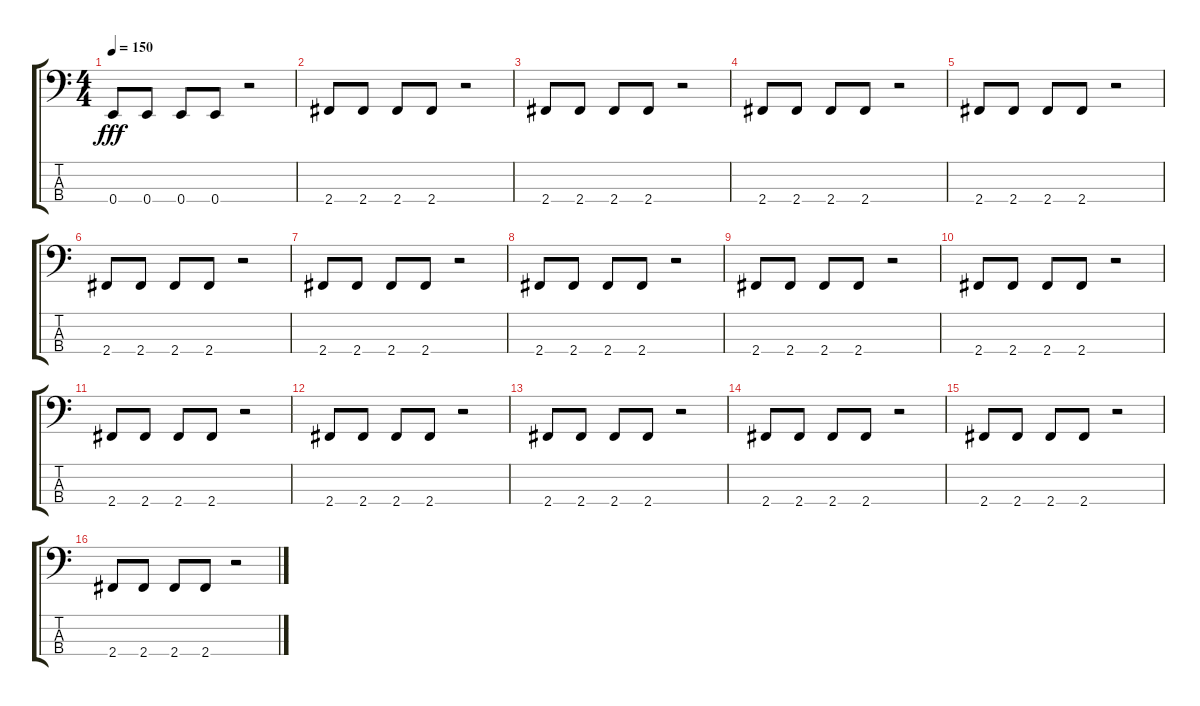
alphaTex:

\track "" {instrument synthbass1}
\staff {score tabs}
\tuning (G2 D2 A1 E1) {hide}
\ts (4 4)
\tempo 150
\clef f4
\ks c
0.4.8{dy fff} 0.4.8 0.4.8 0.4.8 r.2 |
2.4.8 2.4.8 2.4.8 2.4.8 r.2 |
2.4.8 2.4.8 2.4.8 2.4.8 r.2 |
2.4.8 2.4.8 2.4.8 2.4.8 r.2 |
2.4.8 2.4.8 2.4.8 2.4.8 r.2 |
2.4.8 2.4.8 2.4.8 2.4.8 r.2 |
2.4.8 2.4.8 2.4.8 2.4.8 r.2 |
2.4.8 2.4.8 2.4.8 2.4.8 r.2 |
2.4.8 2.4.8 2.4.8 2.4.8 r.2 |
2.4.8 2.4.8 2.4.8 2.4.8 r.2 |
2.4.8 2.4.8 2.4.8 2.4.8 r.2 |
2.4.8 2.4.8 2.4.8 2.4.8 r.2 |
2.4.8 2.4.8 2.4.8 2.4.8 r.2 |
2.4.8 2.4.8 2.4.8 2.4.8 r.2 |
2.4.8 2.4.8 2.4.8 2.4.8 r.2 |
2.4.8 2.4.8 2.4.8 2.4.8 r.2
